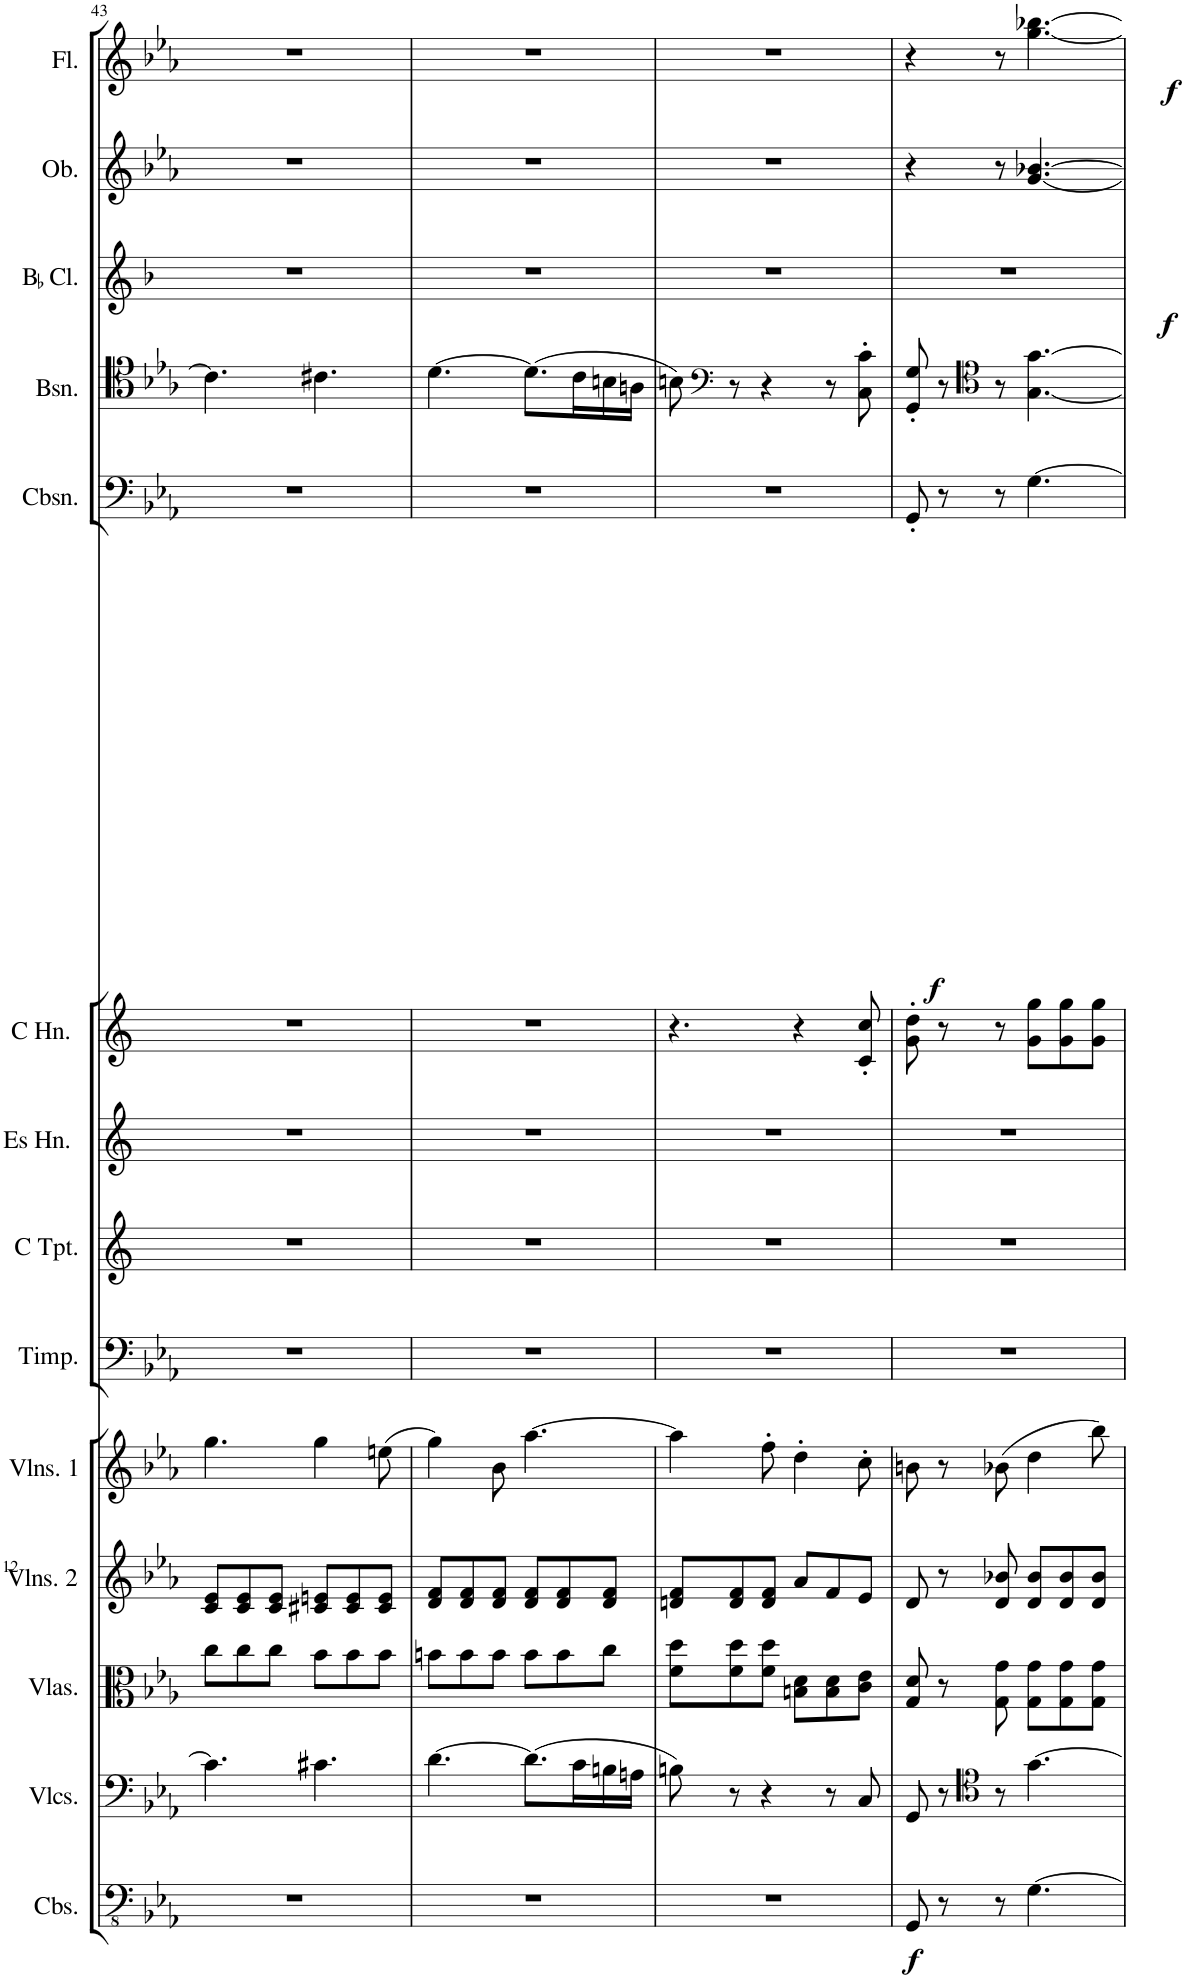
**kern	**dynam	**kern	**kern	**kern	**kern	**kern	**kern	**kern	**kern	**kern	**dynam	**kern	**kern	**kern	**dynam	**kern	**dynam
*part14	*part14	*part13	*part12	*part11	*part10	*part9	*part8	*part7	*part6	*part5	*part5	*part4	*part3	*part2	*part2	*part1	*part1
*staff14	*staff14	*staff13	*staff12	*staff11	*staff10	*staff9	*staff8	*staff7	*staff6	*staff5	*staff5	*staff4	*staff3	*staff2	*staff2	*staff1	*staff1
*I"Contrabasses	*	*I"Violoncellos	*I"Violas	*I"Violins 2	*I"Violins 1	*I"Timpani	*I"C Trumpet 1 2	*I"Es Horn 3 4	*I"C Horn 1 2	*I"Contrabassoon	*	*I"Bassoon 1 2	*I"BaccidentalFlat Clarinet 1 2	*I"Oboe 1 2	*	*I"Flute  1 2	*
*I'Cbs.	*	*I'Vlcs.	*I'Vlas.	*I'Vlns. 2	*I'Vlns. 1	*I'Timp.	*I'C Tpt.	*I'Es Hn.	*I'C Hn.	*I'Cbsn.	*	*I'Bsn.	*I'BaccidentalFlat Cl.	*I'Ob.	*	*I'Fl.	*
!!LO:PB:g=z
*clefFv4	*	*clefF4	*clefC3	*clefG2	*clefG2	*clefF4	*clefG2	*clefG2	*clefG2	*clefF4	*	*clefC4	*clefG2	*clefG2	*	*clefG2	*
*	*	*	*	*	*	*	*	*Trd5c9	*Trd4c7	*Trd7c12	*	*	*Trd1c2	*	*	*	*
*k[b-e-a-]	*	*k[b-e-a-]	*k[b-e-a-]	*k[b-e-a-]	*k[b-e-a-]	*k[b-e-a-]	*k[]	*k[]	*k[]	*k[b-e-a-]	*	*k[b-e-a-]	*k[b-]	*k[b-e-a-]	*	*k[b-e-a-]	*
*M6/8	*	*M9/8	*M9/8	*M9/8	*M9/8	*M6/8	*M6/8	*M6/8	*M6/8	*M6/8	*	*M9/8	*M9/8	*M9/8	*	*M9/8	*
=43	=43	=43	=43	=43	=43	=43	=43	=43	=43	=43	=43	=43	=43	=43	=43	=43	=43
2.r	.	4.c\]	8cc\L	8c/ 8e-/L	4.gg\	2.r	2.r	2.r	2.r	2.r	.	4.c\]	8%9r	8%9r	.	8%9r	.
.	.	.	8cc\	8c/ 8e-/	.	.	.	.	.	.	.	.	.	.	.	.	.
.	.	.	8cc\J	8c/ 8e-/J	.	.	.	.	.	.	.	.	.	.	.	.	.
.	.	4.c#X\	8b-\L	8c#X/ 8en/L	4gg\	.	.	.	.	.	.	4.c#X\	.	.	.	.	.
.	.	.	8b-\	8c#/ 8e/	.	.	.	.	.	.	.	.	.	.	.	.	.
.	.	.	8b-\J	8c#/ 8e/J	(8een\	.	.	.	.	.	.	.	.	.	.	.	.
4.ryy	.	4.ryy	4.ryy	4.ryy	4.ryy	4.ryy	4.ryy	4.ryy	4.ryy	4.ryy	.	4.ryy	.	.	.	.	.
=44	=44	=44	=44	=44	=44	=44	=44	=44	=44	=44	=44	=44	=44	=44	=44	=44	=44
2.r	.	[4.d\	8bn\L	8d/ 8f/L	4gg\)	2.r	2.r	2.r	2.r	2.r	.	[4.d\	8%9r	8%9r	.	8%9r	.
.	.	.	8b\	8d/ 8f/	.	.	.	.	.	.	.	.	.	.	.	.	.
.	.	.	8b\J	8d/ 8f/J	8b-\	.	.	.	.	.	.	.	.	.	.	.	.
.	.	(8.d\L]	8b\L	8d/ 8f/L	[4.aa-\	.	.	.	.	.	.	(8.d\L]	.	.	.	.	.
.	.	.	8b\	8d/ 8f/	.	.	.	.	.	.	.	.	.	.	.	.	.
.	.	16c\L	.	.	.	.	.	.	.	.	.	16c\L	.	.	.	.	.
.	.	16Bn\	8cc\J	8d/ 8f/J	.	.	.	.	.	.	.	16Bn\	.	.	.	.	.
.	.	16An\JJ	.	.	.	.	.	.	.	.	.	16An\JJ	.	.	.	.	.
4.ryy	.	4.ryy	4.ryy	4.ryy	4.ryy	4.ryy	4.ryy	4.ryy	4.ryy	4.ryy	.	4.ryy	.	.	.	.	.
=45	=45	=45	=45	=45	=45	=45	=45	=45	=45	=45	=45	=45	=45	=45	=45	=45	=45
2.r	.	8Bn\)	8f\ 8dd\L	8dn/ 8f/L	4aa-\]	2.r	2.r	2.r	4.r	2.r	.	8Bn\)	8%9r	8%9r	.	8%9r	.
*	*	*	*	*	*	*	*	*	*	*	*	*clefF4	*	*	*	*	*
.	.	8r	8f\ 8dd\	8d/ 8f/	.	.	.	.	.	.	.	8r	.	.	.	.	.
.	.	4r	8f\ 8dd\J	8d/ 8f/J	8ff'\	.	.	.	.	.	.	4r	.	.	.	.	.
.	.	.	8Bn\ 8d\L	8a-/L	4dd'\	.	.	.	4r	.	.	.	.	.	.	.	.
.	.	8r	8B\ 8d\	8f/	.	.	.	.	.	.	.	8r	.	.	.	.	.
.	.	8C/	8c\ 8e-\J	8e-/J	8cc'\	.	.	.	8c/' 8cc/'	.	.	8C\' 8c\'	.	.	.	.	.
4.ryy	.	4.ryy	4.ryy	4.ryy	4.ryy	4.ryy	4.ryy	4.ryy	4.ryy	4.ryy	.	4.ryy	.	.	.	.	.
=46	=46	=46	=46	=46	=46	=46	=46	=46	=46	=46	=46	=46	=46	=46	=46	=46	=46
!	!LO:DY:b	!	!	!	!	!	!	!	!	!	!LO:DY:b	!	!	!	!	!	!
8GGG/	f	8GG/	8G/ 8d/	8d/	8bn\	2.r	2.r	2.r	8g\' 8dd\'	8GG'/	f	8GG/' 8G/'	8%9r	4r	.	4r	.
8r	.	8r	8r	8r	8r	.	.	.	8r	8r	.	8r	.	.	.	.	.
*	*	*clefC4	*	*	*	*	*	*	*	*	*	*clefC4	*	*	*	*	*
8r	.	8r	8G\ 8g\	8d/ 8b-X/	(8b-X\	.	.	.	8r	8r	.	8r	.	8r	.	8r	.
!	!	!	!	!	!	!	!	!	!	!	!	!	!	!	!LO:DY:b	!	!LO:DY:b
[4.GG\	.	[4.g\	8G\ 8g\L	8d/ 8b-/L	4dd\	.	.	.	8g\ 8gg\L	[4.G\	.	[4.G\ [4.g\	.	[4.g/ [4.b-X/	f	[4.gg\ [4.bb-X\	f
.	.	.	8G\ 8g\	8d/ 8b-/	.	.	.	.	8g\ 8gg\	.	.	.	.	.	.	.	.
.	.	.	8G\ 8g\J	8d/ 8b-/J	8bb-\)	.	.	.	8g\ 8gg\J	.	.	.	.	.	.	.	.
4.ryy	.	4.ryy	4.ryy	4.ryy	4.ryy	4.ryy	4.ryy	4.ryy	4.ryy	4.ryy	.	4.ryy	.	4.ryy	.	4.ryy	.
=	=	=	=	=	=	=	=	=	=	=	=	=	=	=	=	=	=
*-	*-	*-	*-	*-	*-	*-	*-	*-	*-	*-	*-	*-	*-	*-	*-	*-	*-
